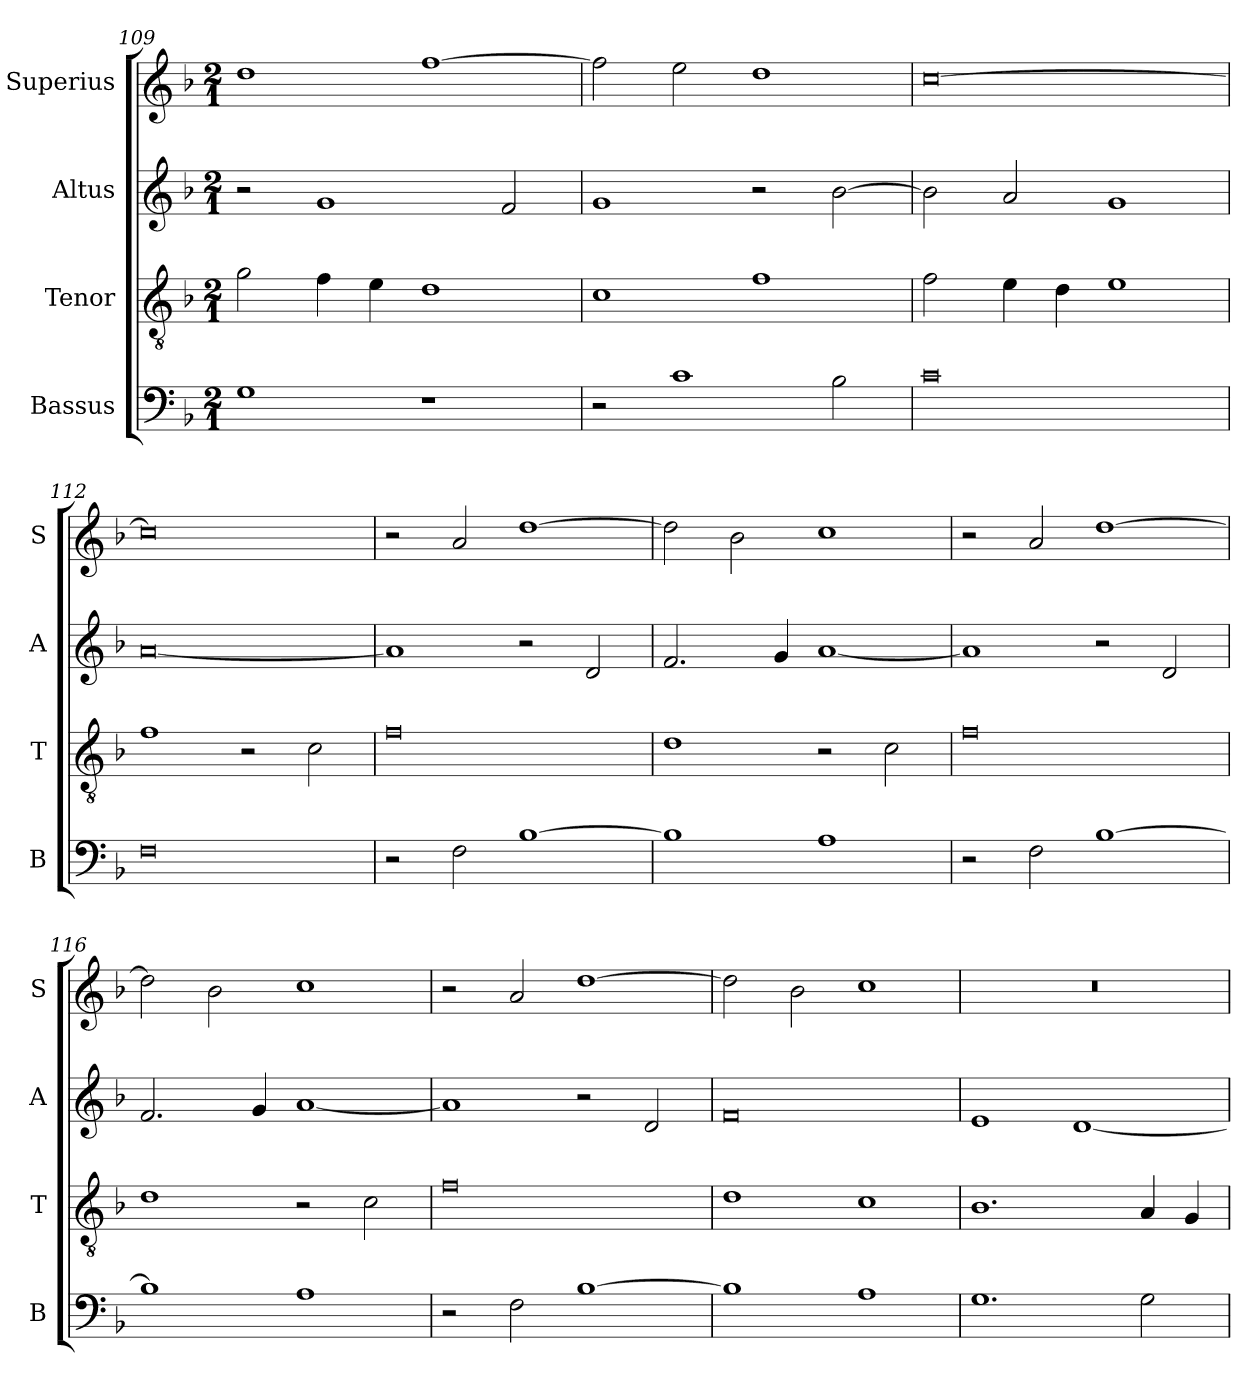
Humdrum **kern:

**kern	**kern	**kern	**kern
*part4	*part3	*part2	*part1
*staff4	*staff3	*staff2	*staff1
*I"Bassus	*I"Tenor	*I"Altus	*I"Superius
*I'B	*I'T	*I'A	*I'S
*clefF4	*clefGv2	*clefG2	*clefG2
*k[b-]	*k[b-]	*k[b-]	*k[b-]
*F:	*F:	*F:	*F:
*M2/1	*M2/1	*M2/1	*M2/1
=109	=109	=109	=109
1G	2g	2r	1dd
.	4f	1g	.
.	4e	.	.
1r	1d	.	[1ff
.	.	2f	.
=110	=110	=110	=110
2r	1c	1g	2ff]
1c	.	.	2ee
.	1f	2r	1dd
2B-	.	[2b-	.
=111	=111	=111	=111
0c	2f	2b-]	[0cc
.	4e	2a	.
.	4d	.	.
.	1e	1g	.
=112	=112	=112	=112
0F	1f	[0a	0cc]
.	2r	.	.
.	2c	.	.
=113	=113	=113	=113
2r	0f	1a]	2r
2F	.	.	2a
[1B-	.	2r	[1dd
.	.	2d	.
=114	=114	=114	=114
1B-]	1d	2.f	2dd]
.	.	.	2b-
.	.	4g	.
1A	2r	[1a	1cc
.	2c	.	.
=115	=115	=115	=115
2r	0f	1a]	2r
2F	.	.	2a
[1B-	.	2r	[1dd
.	.	2d	.
=116	=116	=116	=116
1B-]	1d	2.f	2dd]
.	.	.	2b-
.	.	4g	.
1A	2r	[1a	1cc
.	2c	.	.
=117	=117	=117	=117
2r	0f	1a]	2r
2F	.	.	2a
[1B-	.	2r	[1dd
.	.	2d	.
=118	=118	=118	=118
1B-]	1d	0f	2dd]
.	.	.	2b-
1A	1c	.	1cc
=119	=119	=119	=119
1.G	1.B-	1e	0r
.	.	[1d	.
2G	4A	.	.
.	4G	.	.
=	=	=	=
*-	*-	*-	*-
